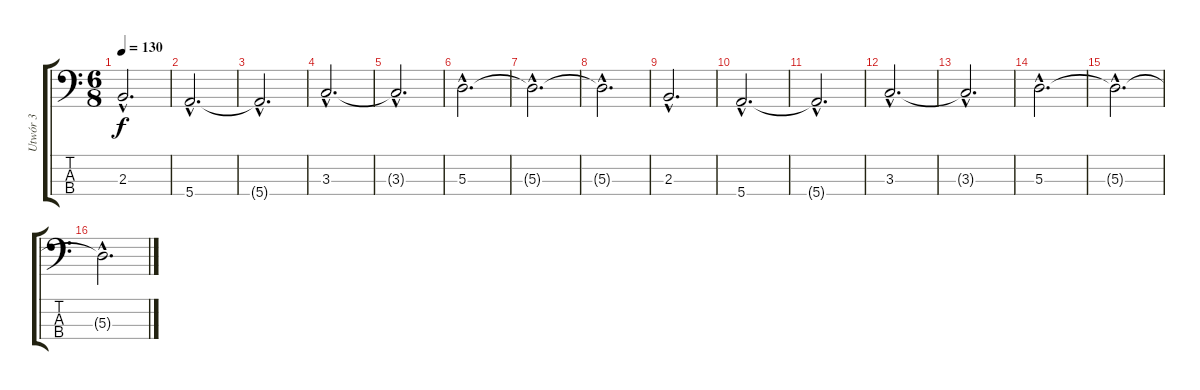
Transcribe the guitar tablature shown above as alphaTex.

\track ("Utwór 3" "Utwór 3") {instrument electricbassfinger}
\staff {score tabs}
\tuning (G2 D2 A1 E1) {hide}
\ts (6 8)
\tempo 130
\clef f4
\ks c
2.3{hac}.2{d dy f} |
5.4{hac}.2{d} |
5.4{hac t}.2{d} |
3.3{hac}.2{d} |
3.3{hac t}.2{d} |
5.3{hac}.2{d} |
5.3{hac t}.2{d} |
5.3{hac t}.2{d} |
2.3{hac}.2{d} |
5.4{hac}.2{d} |
5.4{hac t}.2{d} |
3.3{hac}.2{d} |
3.3{hac t}.2{d} |
5.3{hac}.2{d} |
5.3{hac t}.2{d} |
5.3{hac t}.2{d}
